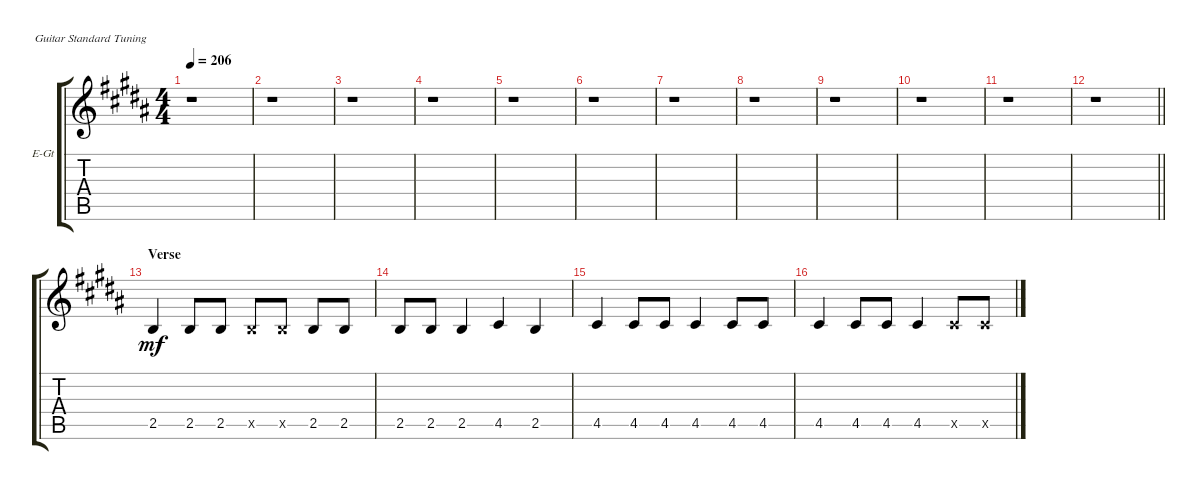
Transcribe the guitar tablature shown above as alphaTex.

\defaultSystemsLayout 4
\bracketExtendMode groupsimilarinstruments
\firstSystemTrackNameOrientation horizontal
\otherSystemsTrackNameOrientation horizontal
\track ("Guitar 4" "E-Gt") {instrument distortionguitar}
\staff {score tabs}
\tuning (E4 B3 G3 D3 A2 E2)
\ts (4 4)
\tempo 206
\clef g2
\ks b
r.1{dy mf} |
r.1 |
r.1 |
r.1 |
r.1 |
r.1 |
r.1 |
r.1 |
r.1 |
r.1 |
r.1 |
\barLineRight lightlight
r.1 |
\section ("" "Verse")
2.5.4 2.5.8 2.5.8 2.5{x}.8 2.5{x}.8 2.5.8 2.5.8 |
2.5.8 2.5.8 2.5.4 4.5.4 2.5.4 |
4.5.4 4.5.8 4.5.8 4.5.4 4.5.8 4.5.8 |
4.5.4 4.5.8 4.5.8 4.5.4 4.5{x}.8 4.5{x}.8
